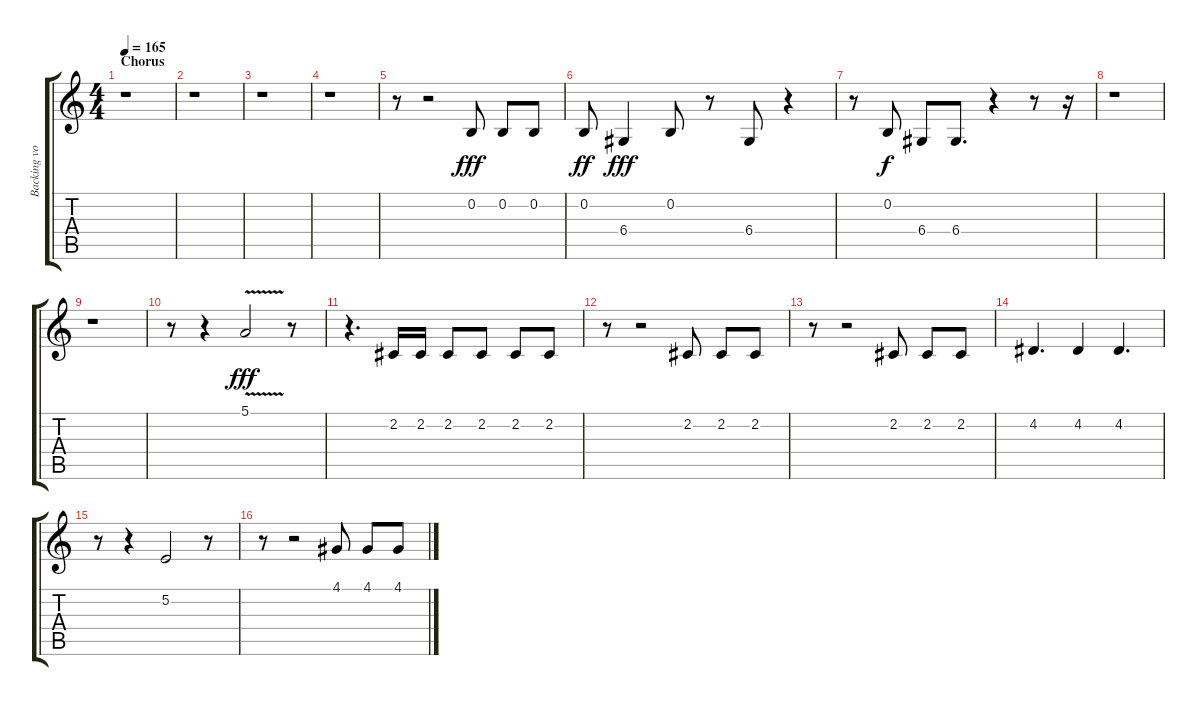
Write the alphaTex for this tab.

\track ("Backing vocals" "Backing vo") {instrument honkytonkpiano}
\staff {score tabs}
\tuning (E4 B3 G3 D3 A2 E2) {hide}
\ts (4 4)
\section ("" "Chorus")
\tempo 165
\clef g2
\ks c
r.1{dy f} |
r.1 |
r.1 |
r.1 |
r.8 r.2 0.2.8{dy fff} 0.2.8 0.2.8 |
0.2.8{dy ff} 6.4.4{dy fff} 0.2.8 r.8 6.4.8 r.4 |
r.8 0.2.8{dy f} 6.4.8 6.4.8{d} r.4 r.8 r.16 |
r.1 |
r.1 |
r.8 r.4 5.1{v}.2{dy fff} r.8 |
r.4{d} 2.2.16 2.2.16 2.2.8 2.2.8 2.2.8 2.2.8 |
r.8 r.2 2.2.8 2.2.8 2.2.8 |
r.8 r.2 2.2.8 2.2.8 2.2.8 |
4.2.4{d} 4.2.4 4.2.4{d} |
r.8 r.4 5.2.2 r.8 |
r.8 r.2 4.1.8 4.1.8 4.1.8
